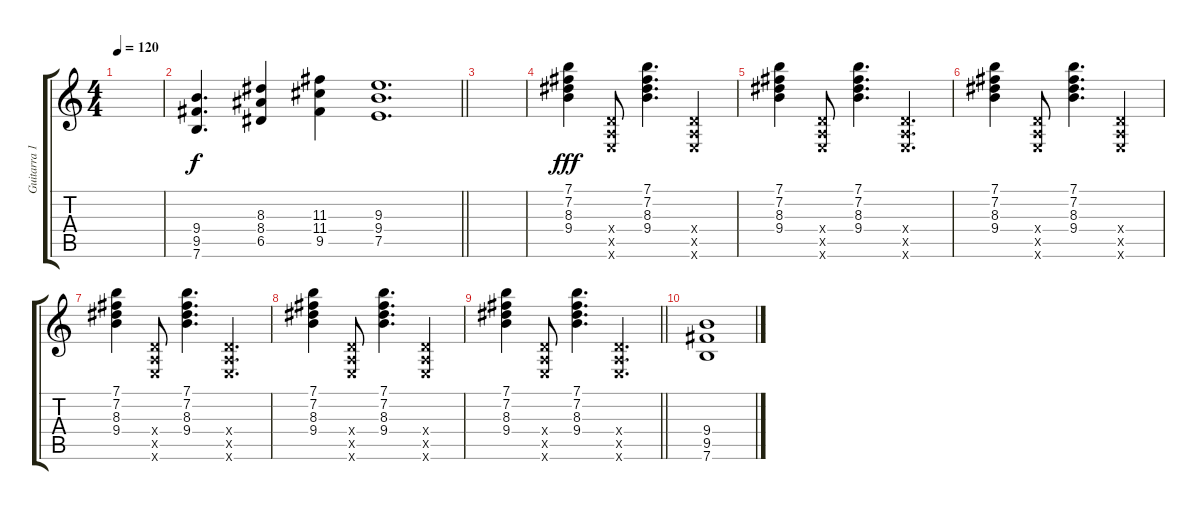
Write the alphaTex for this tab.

\track ("Guitarra 1" "Guitarra 1") {instrument overdrivenguitar}
\staff {score tabs}
\tuning (E4 B3 G3 D3 A2 E2) {hide}
\ts (4 4)
\tempo 120
\clef g2
\ks c
|
\barLineRight lightlight
(9.4 9.5 7.6).4{d} (8.3 8.4 6.5).4 (11.3 11.4 9.5).4 (9.3 9.4 7.5).1{d} |
|
(7.1 7.2 8.3 9.4).4{dy fff} (0.4{x} 0.5{x} 0.6{x}).8 (7.1 7.2 8.3 9.4).4{d} (0.4{x} 0.5{x} 0.6{x}).4 |
(7.1 7.2 8.3 9.4).4 (0.4{x} 0.5{x} 0.6{x}).8 (7.1 7.2 8.3 9.4).4{d} (0.4{x} 0.5{x} 0.6{x}).4{d} |
(7.1 7.2 8.3 9.4).4 (0.4{x} 0.5{x} 0.6{x}).8 (7.1 7.2 8.3 9.4).4{d} (0.4{x} 0.5{x} 0.6{x}).4 |
(7.1 7.2 8.3 9.4).4 (0.4{x} 0.5{x} 0.6{x}).8 (7.1 7.2 8.3 9.4).4{d} (0.4{x} 0.5{x} 0.6{x}).4{d} |
(7.1 7.2 8.3 9.4).4 (0.4{x} 0.5{x} 0.6{x}).8 (7.1 7.2 8.3 9.4).4{d} (0.4{x} 0.5{x} 0.6{x}).4 |
\barLineRight lightlight
(7.1 7.2 8.3 9.4).4 (0.4{x} 0.5{x} 0.6{x}).8 (7.1 7.2 8.3 9.4).4{d} (0.4{x} 0.5{x} 0.6{x}).4{d} |
(9.4 9.5 7.6).1
